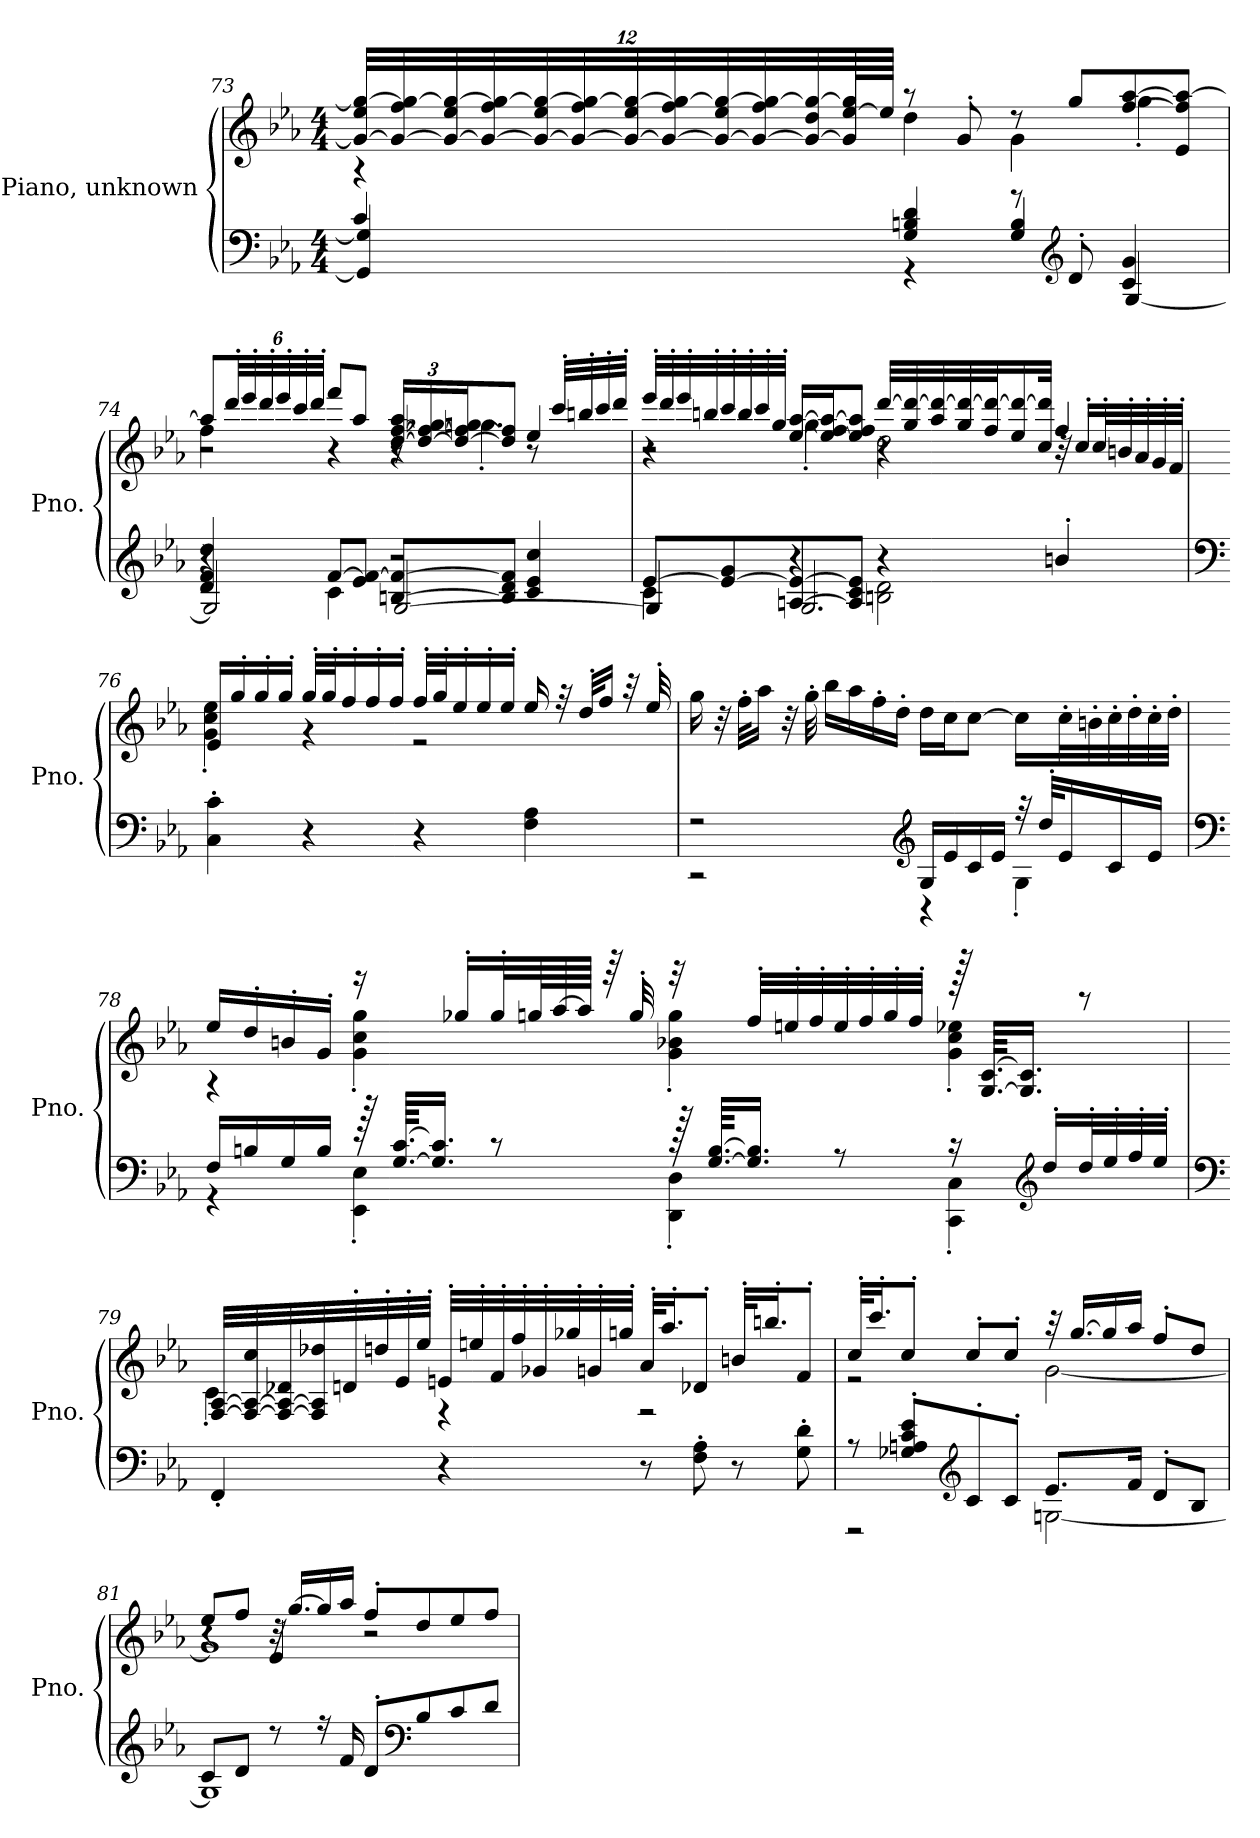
**kern	**kern
*part1	*part1
*staff2	*staff1
*I"Piano, unknown	*
*I'Pno.	*
!!LO:LB:g=z
*clefF4	*clefG2
*k[b-e-a-]	*k[b-e-a-]
*M4/4	*M4/4
=73	=73
*^	*
*	*	*Xbrackettup
*	*	*^
4c/	4GG/] 4G/]	48g/_ 48ee-/ 48gg/_LLL	4r
.	.	48g/_ 48ff/ 48gg/_	.
.	.	48g/_ 48ee-/ 48gg/_	.
.	.	48g/_ 48ff/ 48gg/_	.
.	.	48g/_ 48ee-/ 48gg/_	.
.	.	48g/_ 48ff/ 48gg/_	.
.	.	48g/_ 48ee-/ 48gg/_	.
.	.	48g/_ 48ff/ 48gg/_	.
.	.	48g/_ 48ee-/ 48gg/_	.
.	.	48g/_ 48ff/ 48gg/_	.
.	.	48g/_ 48dd/ 48gg/_	.
.	.	96g/] [96ee-/ 96gg/]L	.
.	.	96ee-/JJJJ]	.
4G/ 4Bn/ 4d/	4r	8r	4dd\
.	.	8g'/	.
8r	4G/ 4B/	8r	4g\
*clefG2	*	*	*
8d'/	.	8gg/L	.
4c/ 4g/	[4G/	[8ff/ [8aa-/	4gg'\
.	.	8e-/ 8ff/] 8aa-/_J	.
!!LO:PB:g=z
=74	=74	=74	=74
*	*^	*	*^
4d/ 4f/ 4dd/	4r	2G/]	8aa-/L]	4ff\	2r
.	.	.	48ddd'/LL	.	.
.	.	.	48eee-'/	.	.
.	.	.	48ddd'/	.	.
.	.	.	48eee-'/	.	.
.	.	.	48ccc'/	.	.
.	.	.	48ddd'/JJJ	.	.
[8f/L	4c\	.	8fff/L	4r	.
8e-/ 8f/_J	.	.	8aa-/J	.	.
[8Bn/ 8f/_L	2r	[2G/	[24dd/ [24ff/ 24aa-/LL	8r	4r
.	.	.	24dd/_ 24ff/_ 24gg-X/	.	.
.	.	.	24dd/_ 24ff/_ 24ggn/J	.	.
8B/] 8d/ 8f/]J	.	.	8dd/] 8ff/]J	4.gg'\	.
4c/ 4e-/ 4cc/	.	.	8r	.	4ee-/
.	.	.	32ccc'/LLL	.	.
.	.	.	32bbn'/	.	.
.	.	.	32ccc'/	.	.
.	.	.	32ddd'/JJJ	.	.
!!LO:LB:g=z	!!	!!
=75	=75	=75	=75	=75	=75
[8e-/L	4c\	4G/]	32eee-'/LLL	4r	2r
.	.	.	32ddd'/	.	.
.	.	.	32eee-'/	.	.
.	.	.	32bbn'/	.	.
8e-/_ 8g/	.	.	32ccc'/	.	.
.	.	.	32bb'/	.	.
.	.	.	32ccc'/	.	.
.	.	.	32gg'/JJJ	.	.
[8An/ 8e-/_	4r	2.G/	[16ee-/ [16aa-/LL	4gg'\	.
.	.	.	16ee-/_ 16ff/ 16aa-/_J	.	.
8A/] 8c/ 8e-/]J	.	.	8ee-/] 8ff/ 8aa-/]J	.	.
4r	2Bn\ 2d\	.	[32ddd/LLL	2dd\	4r
.	.	.	32gg/ 32ddd/_	.	.
.	.	.	32aa-/ 32ddd/_	.	.
.	.	.	32gg/ 32ddd/_	.	.
.	.	.	32ff/ 32ddd/_J	.	.
.	.	.	16ee-/ 16ddd/_	.	.
.	.	.	32cc/ 32ddd/]JJk	.	.
4bn'/	.	.	32r	.	4ff/
.	.	.	16cc'/LL	.	.
.	.	.	32cc'/L	.	.
.	.	.	32bn'/	.	.
.	.	.	32a-'/	.	.
.	.	.	32g'/	.	.
.	.	.	32f'/JJJ	.	.
*v	*v	*v	*	*	*
*	*v	*v	*v
!!LO:LB:g=z
=76	=76
*clefF4	*
*	*^
4C\' 4c\'	16e-/LL	4g\' 4cc\' 4ee-\'
.	16gg'/	.
.	16gg'/	.
.	16gg'/JJ	.
4r	32gg'/LLL	4r
.	32gg'/J	.
.	16ff'/	.
.	16ff'/	.
.	16ff'/JJ	.
4r	32ff'/LLL	2r
.	32gg'/J	.
.	16ee-'/	.
.	16ee-'/	.
.	16ee-'/JJ	.
4F\ 4A-\	16ee-/	.
.	32r	.
.	32dd'/KLL	.
.	16ff/JJ	.
.	32r	.
.	32ee-'/	.
*	*v	*v
=77	=77
*^	*
2r	2r	16gg\
.	.	32r
.	.	32ff'\KLL
.	.	16aa-\JJ
.	.	32r
.	.	32gg'\
.	.	16bb-\LL
.	.	16aa-\
.	.	16ff'\
.	.	16dd'\JJ
*clefG2	*	*
16G/LL	4r	16dd\LL
16e-/	.	16cc\J
16c/	.	[8cc\J
16e-/JJ	.	.
32r	4G'\	16cc\LL]
32dd'/KLL	.	.
16e-/	.	32cc'\L
.	.	32bn'\
16c/	.	32cc'\
.	.	32dd'\
16e-/JJ	.	32cc'\
.	.	32dd'\JJJ
!!LO:LB:g=z
=78	=78	=78
*clefF4	*	*
*	*	*^
16F/LL	4r	16ee-/LL	4r
16Bn/	.	16dd'/	.
16G/	.	16bn'/	.
16B/JJ	.	16g'/JJ	.
128r	4EE-\' 4E-\'	16r	4g\' 4cc\' 4gg\'
[64.G/ [64.c/KKLL	.	.	.
16.G/] 16.c/]JJ	.	.	.
.	.	16gg-X'/LL	.
8r	.	32gg-'/L	.
.	.	64ggn/L	.
.	.	[64aa-/	.
.	.	64aa-/JJJJ]	.
.	.	64r	.
.	.	32gg'/	.
128r	4DD\' 4D\'	32r	4g\' 4b-X\' 4gg\'
[64.G/ [64.B/KKLL	.	.	.
16.G/] 16.B/]JJ	.	32ff'/LLL	.
.	.	32een'/	.
.	.	32ff'/	.
8r	.	32ee'/	.
.	.	32ff'/	.
.	.	32gg'/	.
.	.	32ff'/JJJ	.
16r	4CC\' 4C\'	128r	4g\' 4cc\' 4ee-X\'
.	.	[64.G/ [64.c/KKLL	.
.	.	16.G/] 16.c/]JJ	.
*clefG2	*	*	*
16dd'/LL	.	.	.
32dd'/L	.	8r	.
32ee-'/	.	.	.
32ff'/	.	.	.
32ee-'/JJJ	.	.	.
*v	*v	*	*
!!LO:LB:g=z	!!
=79	=79	=79
*clefF4	*	*
4FF'/	[32F/ [32A-/LLL	4c'\
.	32F/_ 32A-/_ 32cc/	.
.	32F/_ 32A-/_ 32d-X/	.
.	32F/] 32A-/] 32dd-X/	.
.	32dn'/	.
.	32ddn'/	.
.	32e-'/	.
.	32ee-'/JJJ	.
4r	32en'/LLL	4r
.	32een'/	.
.	32f'/	.
.	32ff'/	.
.	32g-X'/	.
.	32gg-X'/	.
.	32gn'/	.
.	32ggn'/JJJ	.
8r	32a-'/KLL	2r
.	16.aa-'/J	.
8F\' 8A-\'	8d-X'/J	.
8r	32bn'/KLL	.
.	16.bbn'/J	.
8G\' 8d\'	8f'/J	.
!!LO:LB:g=z	!!
=80	=80	=80
*^	*	*
8r	2r	32cc'/KLL	2r
.	.	16.ccc'/J	.
8G-X/' 8An/' 8c/' 8e-/'L	.	8cc'/J	.
*clefG2	*	*	*
8c'/	.	8cc'/L	.
8c'/J	.	8cc'/J	.
8.e-/L	[2Gn\	32r	[2g\
.	.	[16.gg/LL	.
.	.	16gg/]	.
16f/Jk	.	16aa-/JJ	.
8d'/L	.	8ff'/L	.
8B-/J	.	8dd/J	.
=81	=81	=81	=81
*	*	*	*^
8c/L	1G]	8ee-/L	1g]	4r
8d/J	.	8ff/J	.	.
8r	.	32r	.	4e-/
.	.	[16.gg/LL	.	.
16r	.	16gg/]	.	.
16f/	.	16aa-/JJ	.	.
8d'/L	.	8ff'/L	.	2r
*clefF4	*	*	*	*
8B-/	.	8dd/	.	.
8c/	.	8ee-/	.	.
8d/J	.	8ff/J	.	.
*v	*v	*	*	*
*	*v	*v	*v
=	=
*-	*-
